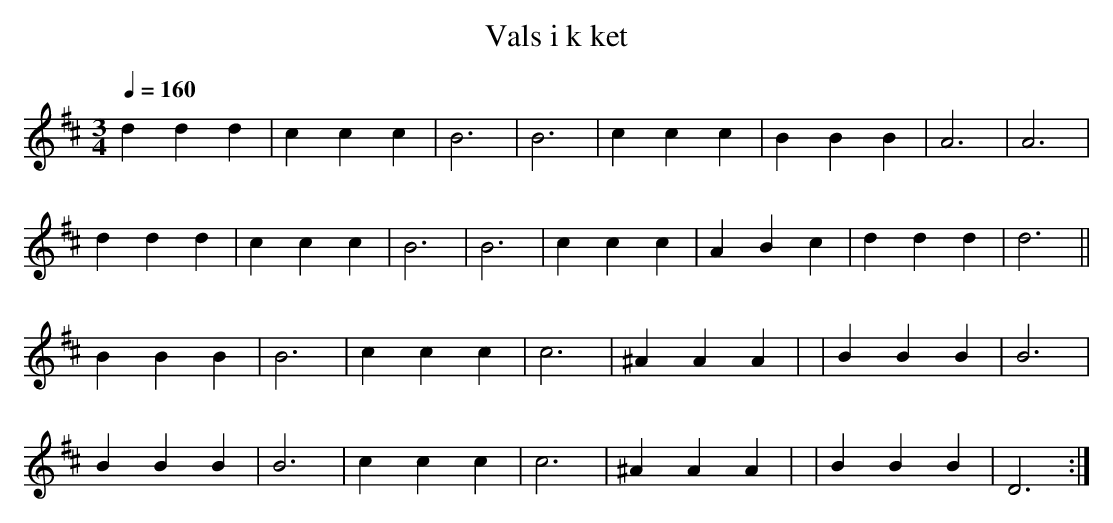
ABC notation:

X:1
T:Vals i k ket
M:3/4
L:1/4
Q:1/4=160
K:D
d d d | c c c | B3 | B3 | c c c | B B B | A3 | A3 |
d d d | c c c | B3 | B3 | c c c | A B c | d d d | d3 ||
B B B | B3 | c c c | c3 | ^A A A | ¡3 | B B B | B3 |
B B B | B3 | c c c | c3 | ^A A A | ¡3 | B B B | D3 :|
